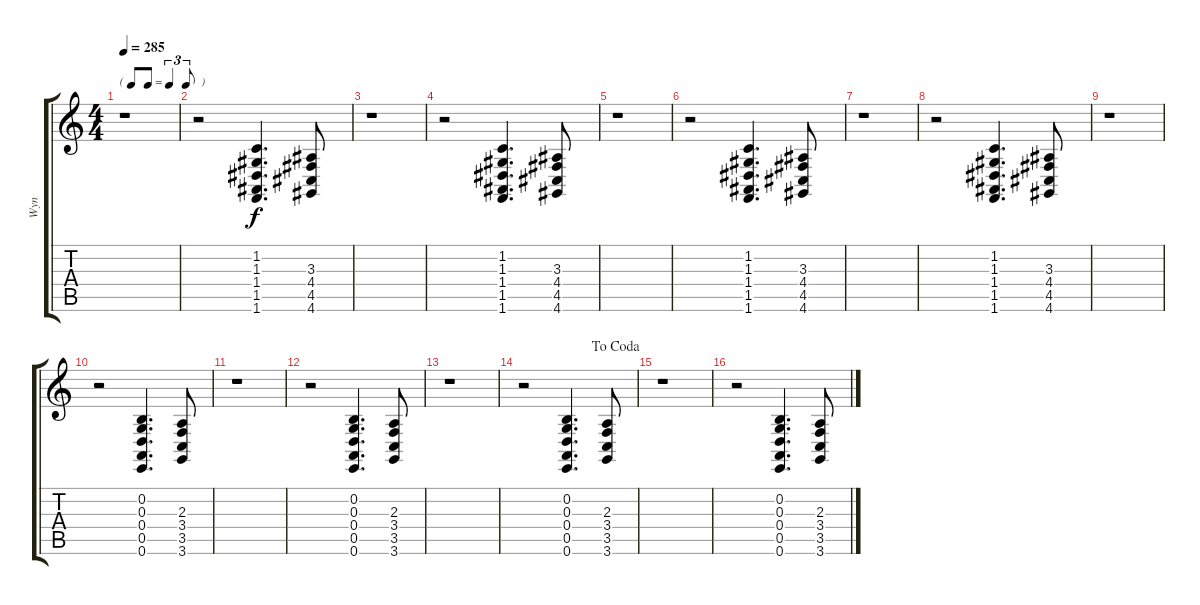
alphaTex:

\track ("Wyn" "Wyn") {instrument acousticgrandpiano}
\staff {score tabs}
\tuning (E4 B3 G3 D3 A2 E2) {hide}
\ts (4 4)
\tf triplet8th
\tempo 285
\clef g2
\ks c
r.1{dy f} |
r.2 (1.2 1.3 1.4 1.5 1.6).4{d} (3.3 4.4 4.5 4.6).8 |
r.1 |
r.2 (1.2 1.3 1.4 1.5 1.6).4{d} (3.3 4.4 4.5 4.6).8 |
r.1 |
r.2 (1.2 1.3 1.4 1.5 1.6).4{d} (3.3 4.4 4.5 4.6).8 |
r.1 |
r.2 (1.2 1.3 1.4 1.5 1.6).4{d} (3.3 4.4 4.5 4.6).8 |
r.1 |
r.2 (0.2 0.3 0.4 0.5 0.6).4{d} (2.3 3.4 3.5 3.6).8 |
r.1 |
r.2 (0.2 0.3 0.4 0.5 0.6).4{d} (2.3 3.4 3.5 3.6).8 |
r.1 |
\jump dacoda
r.2 (0.2 0.3 0.4 0.5 0.6).4{d} (2.3 3.4 3.5 3.6).8 |
r.1 |
r.2 (0.2 0.3 0.4 0.5 0.6).4{d} (2.3 3.4 3.5 3.6).8
